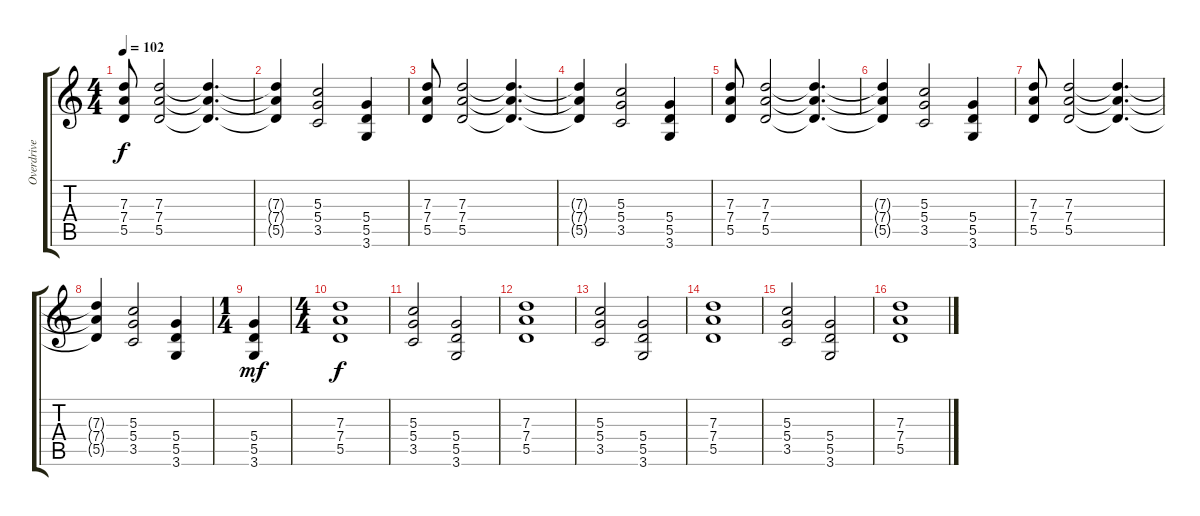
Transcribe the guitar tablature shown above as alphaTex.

\track ("Overdrive" "Overdrive") {instrument overdrivenguitar}
\staff {score tabs}
\tuning (E4 B3 G3 D3 A2 E2) {hide}
\ts (4 4)
\tempo 102
\clef g2
\ks c
(7.3 7.4 5.5).8{dy f} (7.3 7.4 5.5).2 (7.3{t} 7.4{t} 5.5{t}).4{d} |
(7.3{t} 7.4{t} 5.5{t}).4 (5.3 5.4 3.5).2 (5.4 5.5 3.6).4 |
(7.3 7.4 5.5).8 (7.3 7.4 5.5).2 (7.3{t} 7.4{t} 5.5{t}).4{d} |
(7.3{t} 7.4{t} 5.5{t}).4 (5.3 5.4 3.5).2 (5.4 5.5 3.6).4 |
(7.3 7.4 5.5).8 (7.3 7.4 5.5).2 (7.3{t} 7.4{t} 5.5{t}).4{d} |
(7.3{t} 7.4{t} 5.5{t}).4 (5.3 5.4 3.5).2 (5.4 5.5 3.6).4 |
(7.3 7.4 5.5).8 (7.3 7.4 5.5).2 (7.3{t} 7.4{t} 5.5{t}).4{d} |
(7.3{t} 7.4{t} 5.5{t}).4 (5.3 5.4 3.5).2 (5.4 5.5 3.6).4 |
\ts (1 4)
(5.4 5.5 3.6).4{dy mf} |
\ts (4 4)
(7.3 7.4 5.5).1{dy f} |
(5.3 5.4 3.5).2 (5.4 5.5 3.6).2 |
(7.3 7.4 5.5).1 |
(5.3 5.4 3.5).2 (5.4 5.5 3.6).2 |
(7.3 7.4 5.5).1 |
(5.3 5.4 3.5).2 (5.4 5.5 3.6).2 |
(7.3 7.4 5.5).1
